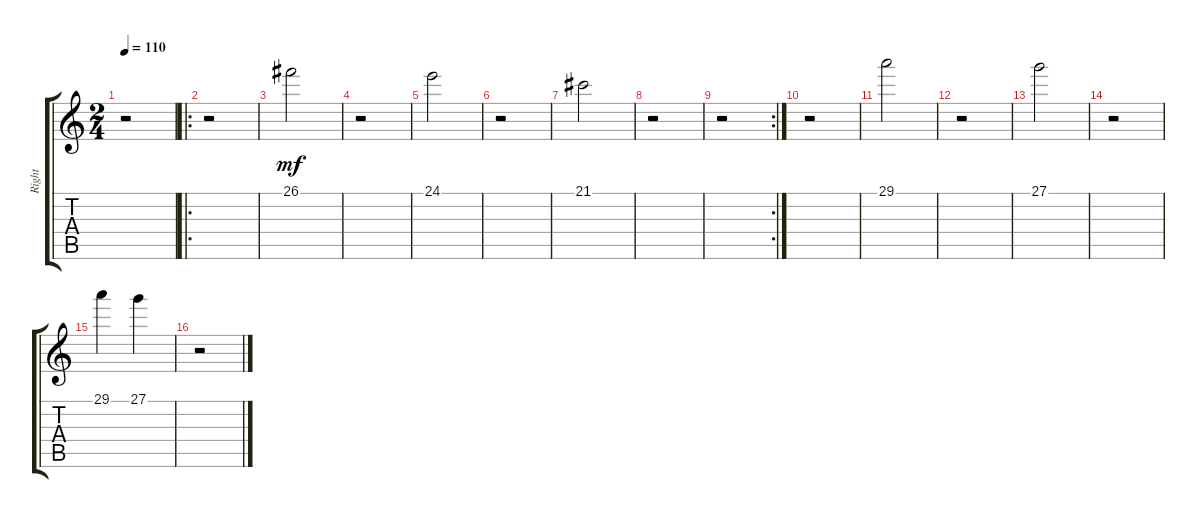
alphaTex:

\track ("Right" "Right") {instrument fx3crystal}
\staff {score tabs}
\tuning (E4 B3 G3 D3 A2 E2) {hide}
\ts (2 4)
\tempo 110
\clef g2
\ks c
r.2{dy mf instrument fx3crystal} |
\ro
r.2 |
26.1.2 |
r.2 |
24.1.2 |
r.2 |
21.1.2 |
r.2 |
\rc 2
r.2 |
r.2 |
29.1.2 |
r.2 |
27.1.2 |
r.2 |
29.1.4 27.1.4 |
r.2
